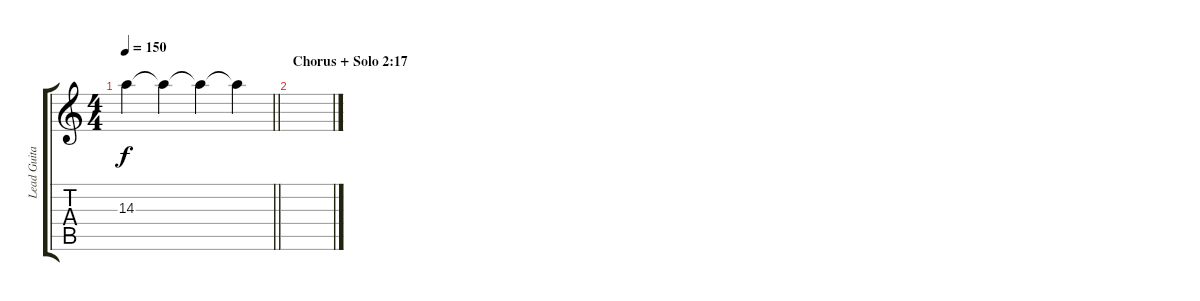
\track ("Lead Guitar Verse 2" "Lead Guita") {instrument overdrivenguitar}
\staff {score tabs}
\tuning (E4 B3 G3 D3 A2 E2) {hide}
\ts (4 4)
\tempo 150
\clef g2
\barLineRight lightlight
\ks c
14.3{t}.4{dy f} 14.3{t}.4 14.3{t}.4 14.3{t}.4 |
\section ("" "Chorus + Solo 2:17")
